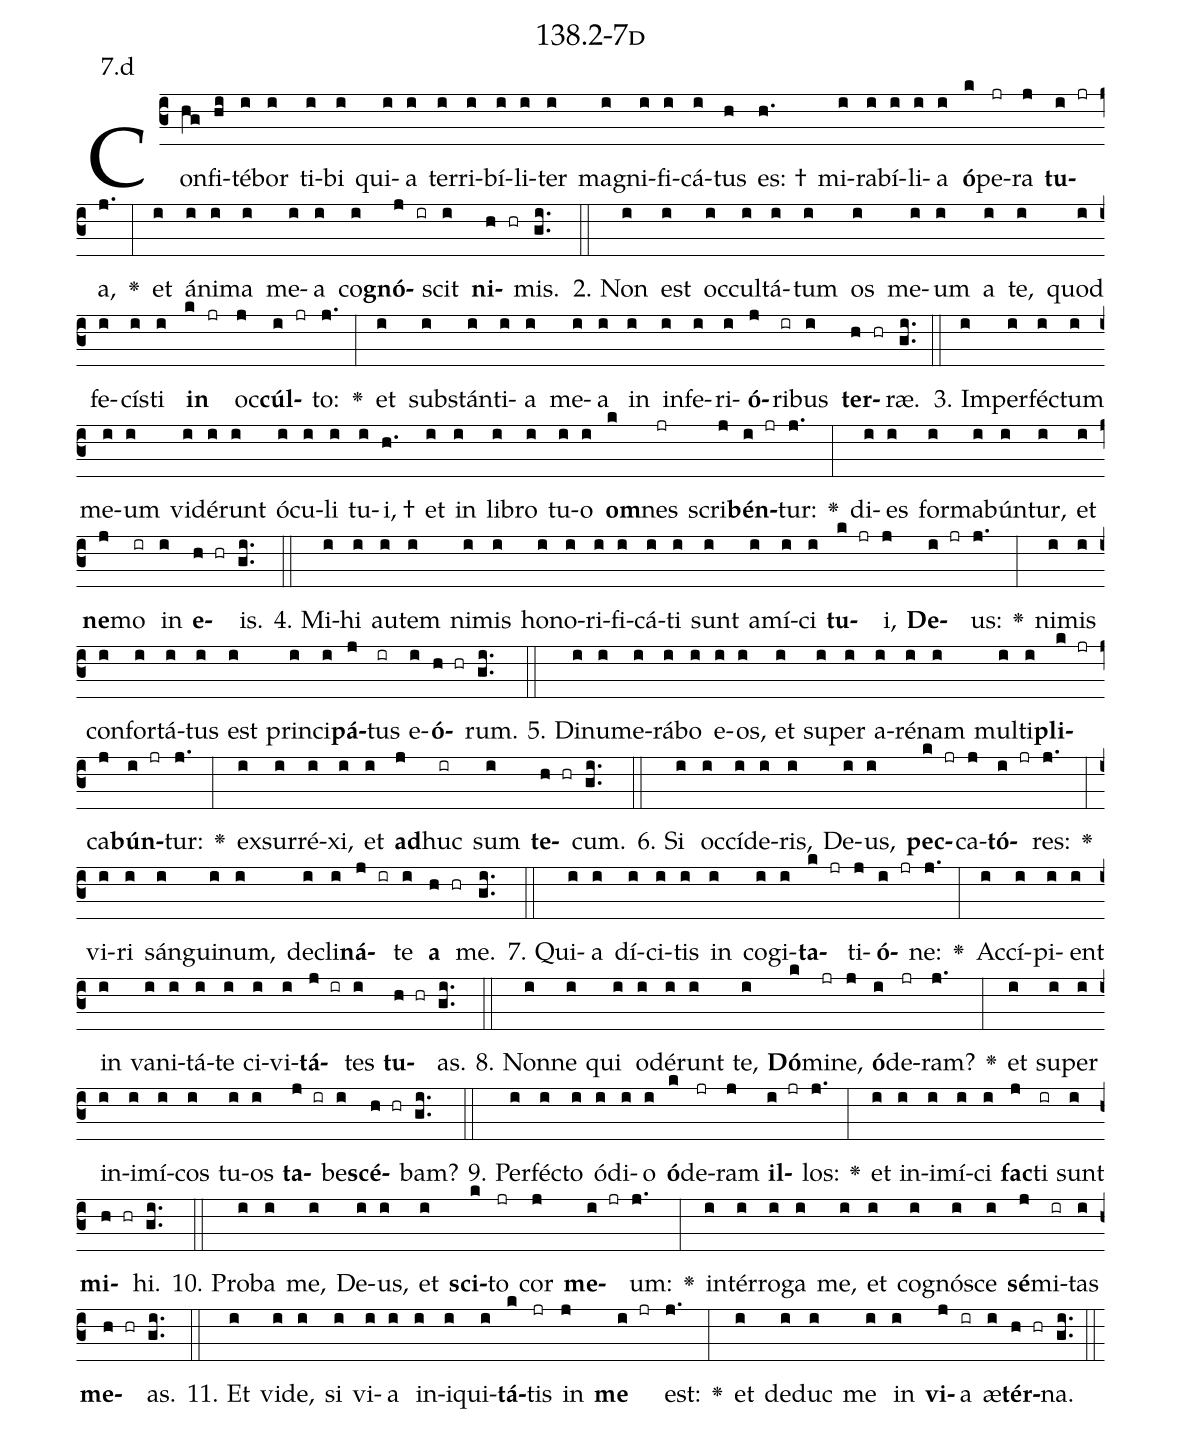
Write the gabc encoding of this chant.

name: 138.2-7d;
annotation: 7.d;
%%
(c3)Con(hg)fi(hi)té(i)bor(i) ti(i)bi(i) qui(i)a(i) ter(i)ri(i)bí(i)li(i)ter(i) ma(i)gni(i)fi(i)cá(i)tus(h) es: †(h.) mi(i)ra(i)bí(i)li(i)a(i) <b>ó</b>(k)pe(jr)ra(j) <b>tu</b>(i jr)a,(j.) <v>\greheightstar</v>(:) et(i) á(i)ni(i)ma(i) me(i)a(i) co(i)<b>gnó</b>(j ir)scit(i) <b>ni</b>(h hr)mis.(gi..) (::)
2. Non(i) est(i) oc(i)cul(i)tá(i)tum(i) os(i) me(i)um(i) a(i) te,(i) quod(i) fe(i)cís(i)ti(i) <b>in</b>(k jr) oc(j)<b>cúl</b>(i jr)to:(j.) <v>\greheightstar</v>(:) et(i) sub(i)stán(i)ti(i)a(i) me(i)a(i) in(i) in(i)fe(i)ri(i)<b>ó</b>(j)ri(ir)bus(i) <b>ter</b>(h hr)ræ.(gi..) (::)
3. Im(i)per(i)féc(i)tum(i) me(i)um(i) vi(i)dé(i)runt(i) ó(i)cu(i)li(i) tu(i)i, †(h.) et(i) in(i) li(i)bro(i) tu(i)o(i) <b>om</b>(k)nes(jr) scri(j)<b>bén</b>(i jr)tur:(j.) <v>\greheightstar</v>(:) di(i)es(i) for(i)ma(i)bún(i)tur,(i) et(i) <b>ne</b>(j)mo(ir) in(i) <b>e</b>(h hr)is.(gi..) (::)
4. Mi(i)hi(i) au(i)tem(i) ni(i)mis(i) ho(i)no(i)ri(i)fi(i)cá(i)ti(i) sunt(i) a(i)mí(i)ci(i) <b>tu</b>(k jr)i,(j) <b>De</b>(i jr)us:(j.) <v>\greheightstar</v>(:) ni(i)mis(i) con(i)for(i)tá(i)tus(i) est(i) prin(i)ci(i)<b>pá</b>(j)tus(ir) e(i)<b>ó</b>(h hr)rum.(gi..) (::)
5. Di(i)nu(i)me(i)rá(i)bo(i) e(i)os,(i) et(i) su(i)per(i) a(i)ré(i)nam(i) mul(i)ti(i)<b>pli</b>(k jr)ca(j)<b>bún</b>(i jr)tur:(j.) <v>\greheightstar</v>(:) ex(i)sur(i)ré(i)xi,(i) et(i) <b>ad</b>(j)huc(ir) sum(i) <b>te</b>(h hr)cum.(gi..) (::)
6. Si(i) oc(i)cí(i)de(i)ris,(i) De(i)us,(i) <b>pec</b>(k jr)ca(j)<b>tó</b>(i jr)res:(j.) <v>\greheightstar</v>(:) vi(i)ri(i) sán(i)gui(i)num,(i) de(i)cli(i)<b>ná</b>(j ir)te(i) <b>a</b>(h hr) me.(gi..) (::)
7. Qui(i)a(i) dí(i)ci(i)tis(i) in(i) co(i)gi(i)<b>ta</b>(k jr)ti(j)<b>ó</b>(i jr)ne:(j.) <v>\greheightstar</v>(:) Ac(i)cí(i)pi(i)ent(i) in(i) va(i)ni(i)tá(i)te(i) ci(i)vi(i)<b>tá</b>(j ir)tes(i) <b>tu</b>(h hr)as.(gi..) (::)
8. Non(i)ne(i) qui(i) o(i)dé(i)runt(i) te,(i) <b>Dó</b>(k)mi(jr)ne,(j) <b>ó</b>(i)de(jr)ram?(j.) <v>\greheightstar</v>(:) et(i) su(i)per(i) in(i)i(i)mí(i)cos(i) tu(i)os(i) <b>ta</b>(j ir)be(i)<b>scé</b>(h hr)bam?(gi..) (::)
9. Per(i)féc(i)to(i) ó(i)di(i)o(i) <b>ó</b>(k)de(jr)ram(j) <b>il</b>(i jr)los:(j.) <v>\greheightstar</v>(:) et(i) in(i)i(i)mí(i)ci(i) <b>fac</b>(j)ti(ir) sunt(i) <b>mi</b>(h hr)hi.(gi..) (::)
10. Pro(i)ba(i) me,(i) De(i)us,(i) et(i) <b>sci</b>(k)to(jr) cor(j) <b>me</b>(i jr)um:(j.) <v>\greheightstar</v>(:) in(i)tér(i)ro(i)ga(i) me,(i) et(i) co(i)gnó(i)sce(i) <b>sé</b>(j)mi(ir)tas(i) <b>me</b>(h hr)as.(gi..) (::)
11. Et(i) vi(i)de,(i) si(i) vi(i)a(i) in(i)i(i)qui(i)<b>tá</b>(k)tis(jr) in(j) <b>me</b>(i jr) est:(j.) <v>\greheightstar</v>(:) et(i) de(i)duc(i) me(i) in(i) <b>vi</b>(j)a(ir) æ(i)<b>tér</b>(h hr)na.(gi..) (::)
